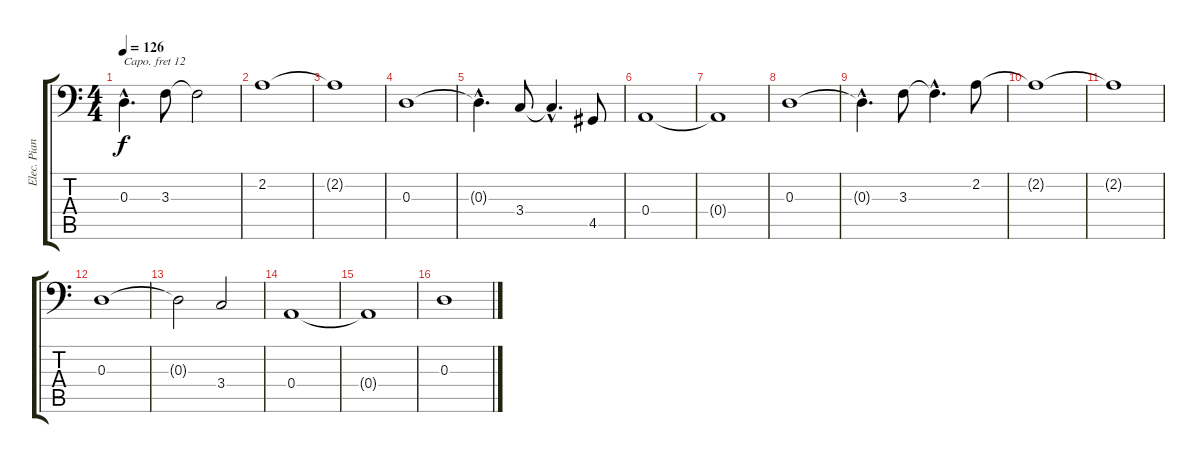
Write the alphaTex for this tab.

\track ("Elec. Piano (Left Hand)" "Elec. Pian") {instrument electricgrandpiano}
\staff {score tabs}
\capo 12
\tuning (C3 G2 D2 A1 E1 B0) {hide}
\ts (4 4)
\tempo 126
\clef f4
\ks c
0.3{hac t}.4{d dy f} 3.3.8 3.3{t}.2 |
2.2.1 |
2.2{t}.1 |
0.3.1 |
0.3{hac t}.4{d} 3.4.8 3.4{hac t}.4{d} 4.5.8 |
0.4.1 |
0.4{t}.1 |
0.3.1 |
0.3{hac t}.4{d} 3.3.8 3.3{hac t}.4{d} 2.2.8 |
2.2{t}.1 |
2.2{t}.1 |
0.3.1 |
0.3{t}.2 3.4.2 |
0.4.1 |
0.4{t}.1 |
0.3.1
